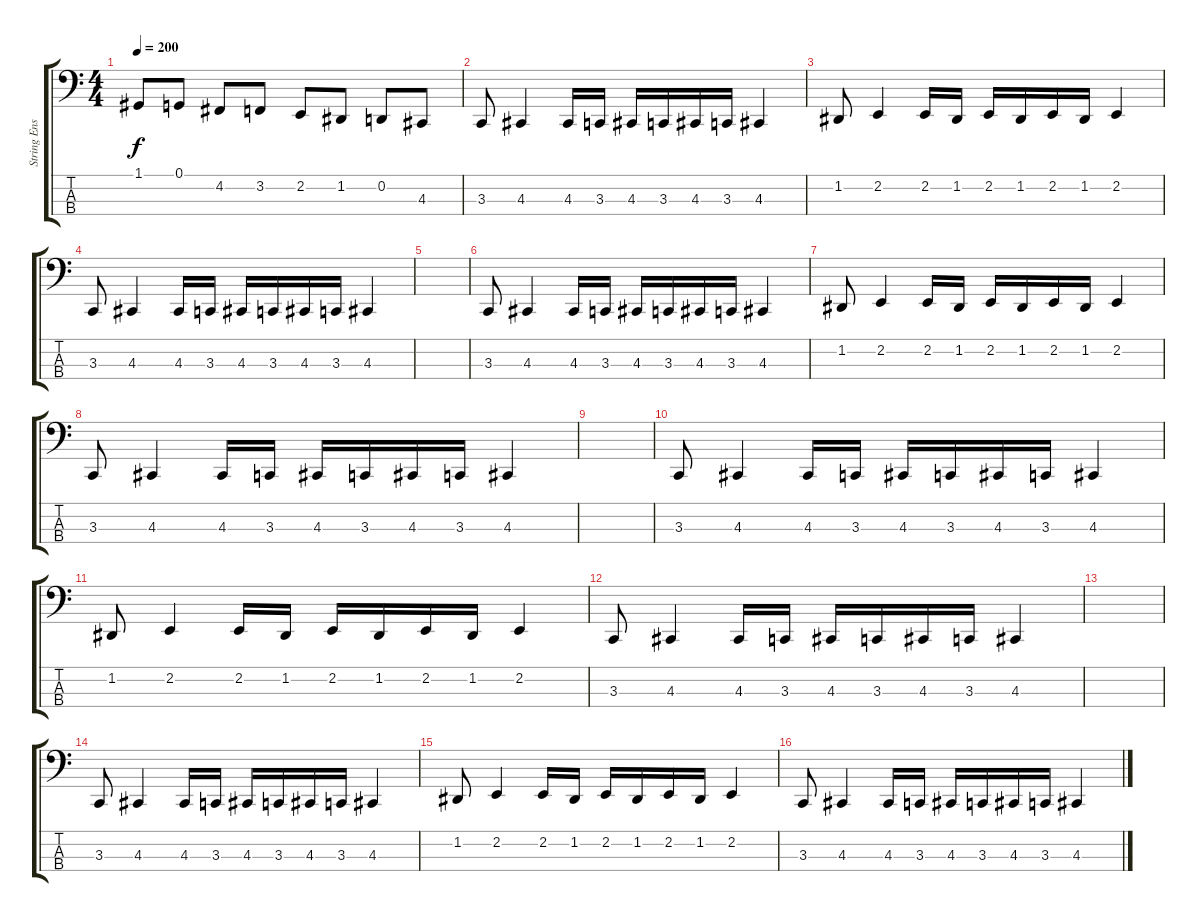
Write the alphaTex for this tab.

\track ("String Ensemble III" "String Ens") {instrument stringensemble1}
\staff {score tabs}
\tuning (G2 D2 A1 E1) {hide}
\ts (4 4)
\tempo 200
\clef f4
\ks c
1.1.8{dy f} 0.1.8 4.2.8 3.2.8 2.2.8 1.2.8 0.2.8 4.3.8 |
3.3.8 4.3.4 4.3.16 3.3.16 4.3.16 3.3.16 4.3.16 3.3.16 4.3.4 |
1.2.8 2.2.4 2.2.16 1.2.16 2.2.16 1.2.16 2.2.16 1.2.16 2.2.4 |
3.3.8 4.3.4 4.3.16 3.3.16 4.3.16 3.3.16 4.3.16 3.3.16 4.3.4 |
|
3.3.8 4.3.4 4.3.16 3.3.16 4.3.16 3.3.16 4.3.16 3.3.16 4.3.4 |
1.2.8 2.2.4 2.2.16 1.2.16 2.2.16 1.2.16 2.2.16 1.2.16 2.2.4 |
3.3.8 4.3.4 4.3.16 3.3.16 4.3.16 3.3.16 4.3.16 3.3.16 4.3.4 |
|
3.3.8 4.3.4 4.3.16 3.3.16 4.3.16 3.3.16 4.3.16 3.3.16 4.3.4 |
1.2.8 2.2.4 2.2.16 1.2.16 2.2.16 1.2.16 2.2.16 1.2.16 2.2.4 |
3.3.8 4.3.4 4.3.16 3.3.16 4.3.16 3.3.16 4.3.16 3.3.16 4.3.4 |
|
3.3.8 4.3.4 4.3.16 3.3.16 4.3.16 3.3.16 4.3.16 3.3.16 4.3.4 |
1.2.8 2.2.4 2.2.16 1.2.16 2.2.16 1.2.16 2.2.16 1.2.16 2.2.4 |
3.3.8 4.3.4 4.3.16 3.3.16 4.3.16 3.3.16 4.3.16 3.3.16 4.3.4
